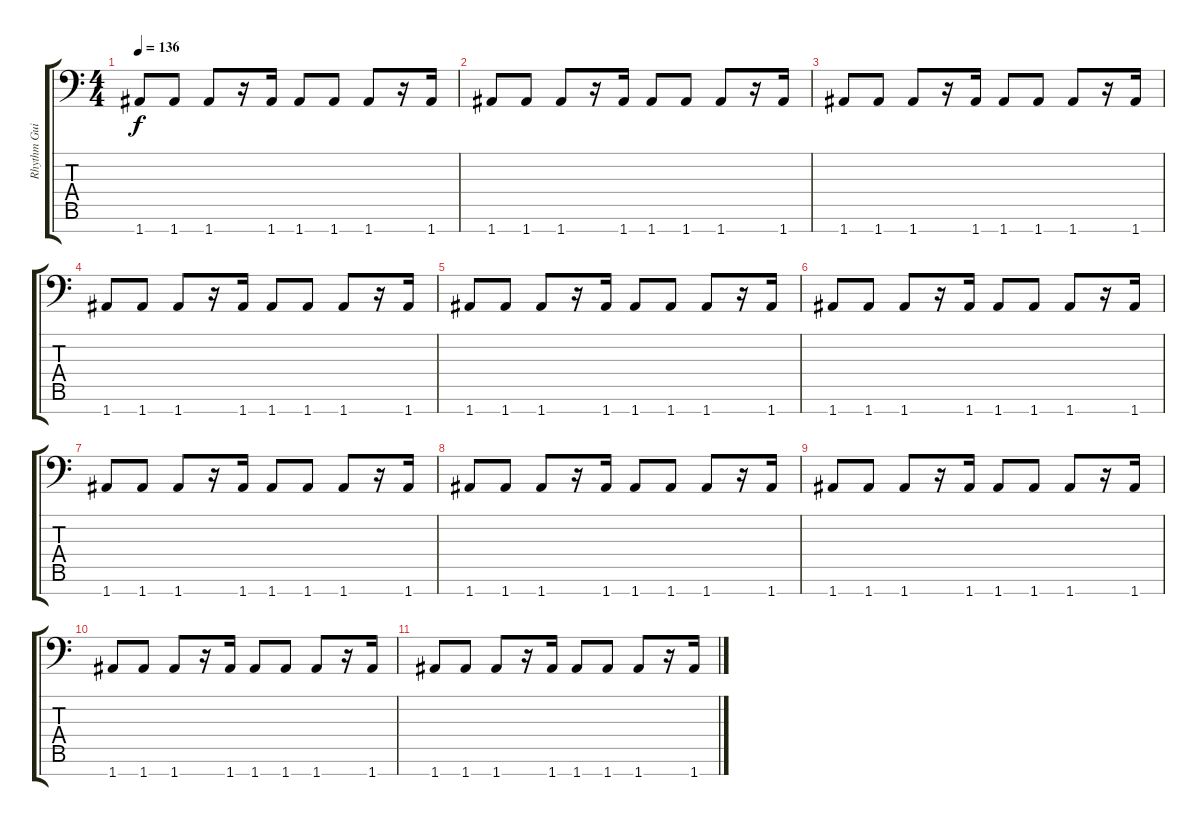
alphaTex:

\track ("Rhythm Guitar" "Rhythm Gui") {instrument distortionguitar}
\staff {score tabs}
\tuning (D4 A3 F3 C3 G2 D2 A1) {hide}
\ts (4 4)
\tempo 136
\clef f4
\ks c
1.7.8{dy f} 1.7.8 1.7.8 r.16 1.7.16 1.7.8 1.7.8 1.7.8 r.16 1.7.16 |
1.7.8 1.7.8 1.7.8 r.16 1.7.16 1.7.8 1.7.8 1.7.8 r.16 1.7.16 |
1.7.8 1.7.8 1.7.8 r.16 1.7.16 1.7.8 1.7.8 1.7.8 r.16 1.7.16 |
1.7.8 1.7.8 1.7.8 r.16 1.7.16 1.7.8 1.7.8 1.7.8 r.16 1.7.16 |
1.7.8 1.7.8 1.7.8 r.16 1.7.16 1.7.8 1.7.8 1.7.8 r.16 1.7.16 |
1.7.8 1.7.8 1.7.8 r.16 1.7.16 1.7.8 1.7.8 1.7.8 r.16 1.7.16 |
1.7.8 1.7.8 1.7.8 r.16 1.7.16 1.7.8 1.7.8 1.7.8 r.16 1.7.16 |
1.7.8 1.7.8 1.7.8 r.16 1.7.16 1.7.8 1.7.8 1.7.8 r.16 1.7.16 |
1.7.8 1.7.8 1.7.8 r.16 1.7.16 1.7.8 1.7.8 1.7.8 r.16 1.7.16 |
1.7.8 1.7.8 1.7.8 r.16 1.7.16 1.7.8 1.7.8 1.7.8 r.16 1.7.16 |
1.7.8 1.7.8 1.7.8 r.16 1.7.16 1.7.8 1.7.8 1.7.8 r.16 1.7.16
